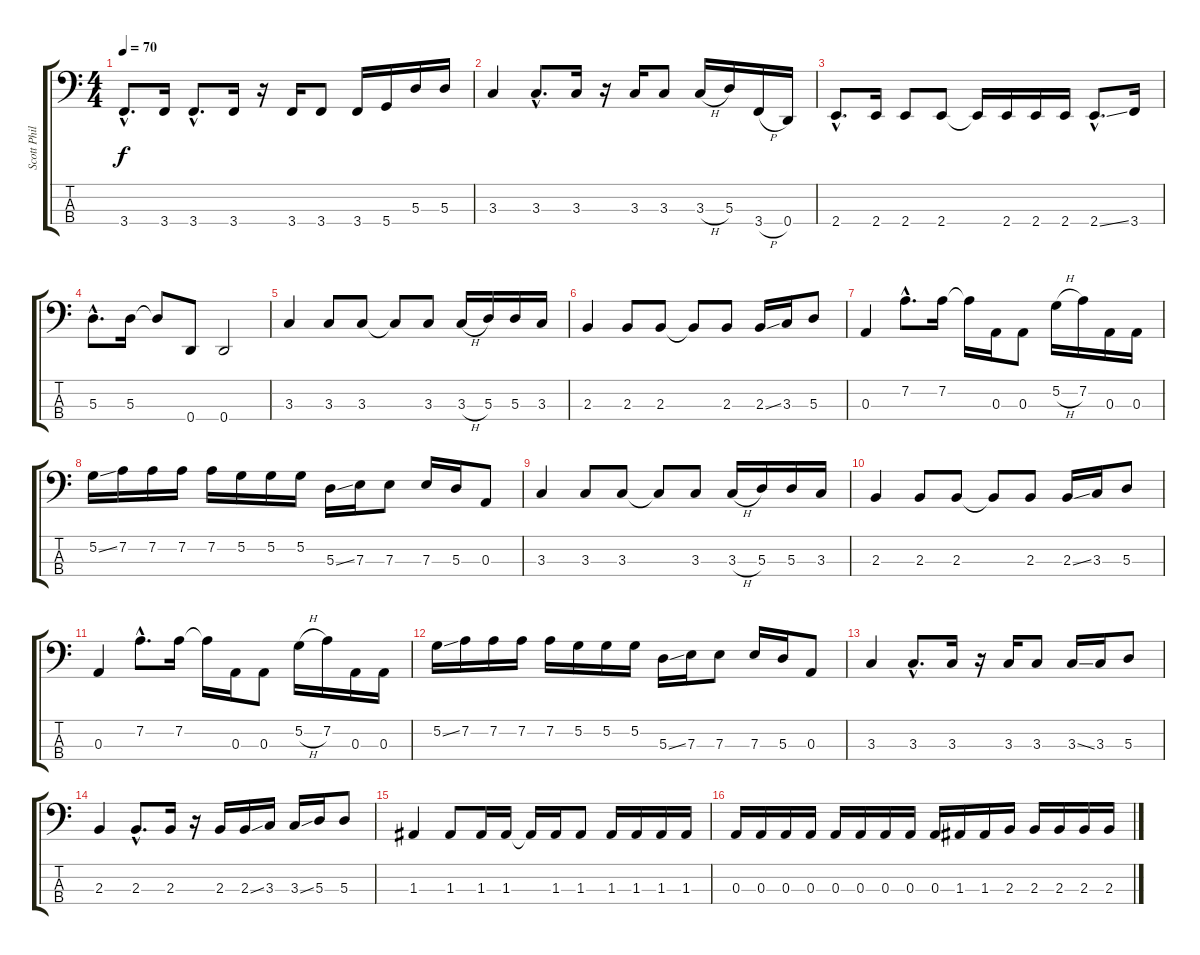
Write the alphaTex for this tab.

\track ("Scott Phillips" "Scott Phil") {instrument electricbassfinger}
\staff {score tabs}
\tuning (G2 D2 A1 D1) {hide}
\ts (4 4)
\tempo 70
\clef f4
\ks c
3.4{hac}.8{d dy f} 3.4.16 3.4{hac}.8{d} 3.4.16 r.16 3.4.16 3.4.8 3.4.16 5.4.16 5.3.16 5.3.16 |
3.3.4 3.3{hac}.8{d} 3.3.16 r.16 3.3.16 3.3.8 3.3{h}.16 5.3.16 3.4{h}.16 0.4.16 |
2.4{hac}.8{d} 2.4.16 2.4.8 2.4.8 2.4{t}.16 2.4.16 2.4.16 2.4.16 2.4{ss hac}.8{d} 3.4.16 |
5.3{hac}.8{d} 5.3.16 5.3{t}.8 0.4.8 0.4.2 |
3.3.4 3.3.8 3.3.8 3.3{t}.8 3.3.8 3.3{h}.16 5.3.16 5.3.16 3.3.16 |
2.3.4 2.3.8 2.3.8 2.3{t}.8 2.3.8 2.3{ss}.16 3.3.16 5.3.8 |
0.3.4 7.2{hac}.8{d} 7.2.16 7.2{t}.16 0.3.16 0.3.8 5.2{h}.16 7.2.16 0.3.16 0.3.16 |
5.2{ss}.16 7.2.16 7.2.16 7.2.16 7.2.16 5.2.16 5.2.16 5.2.16 5.3{ss}.16 7.3.16 7.3.8 7.3.16 5.3.16 0.3.8 |
3.3.4 3.3.8 3.3.8 3.3{t}.8 3.3.8 3.3{h}.16 5.3.16 5.3.16 3.3.16 |
2.3.4 2.3.8 2.3.8 2.3{t}.8 2.3.8 2.3{ss}.16 3.3.16 5.3.8 |
0.3.4 7.2{hac}.8{d} 7.2.16 7.2{t}.16 0.3.16 0.3.8 5.2{h}.16 7.2.16 0.3.16 0.3.16 |
5.2{ss}.16 7.2.16 7.2.16 7.2.16 7.2.16 5.2.16 5.2.16 5.2.16 5.3{ss}.16 7.3.16 7.3.8 7.3.16 5.3.16 0.3.8 |
3.3.4 3.3{hac}.8{d} 3.3.16 r.16 3.3.16 3.3.8 3.3{ss}.16 3.3.16 5.3.8 |
2.3.4 2.3{hac}.8{d} 2.3.16 r.16 2.3.16 2.3{ss}.16 3.3.16 3.3{ss}.16 5.3.16 5.3.8 |
1.3.4 1.3.8 1.3.16 1.3.16 1.3{t}.16 1.3.16 1.3.8 1.3.16 1.3.16 1.3.16 1.3.16 |
0.3.16 0.3.16 0.3.16 0.3.16 0.3.16 0.3.16 0.3.16 0.3.16 0.3.16 1.3.16 1.3.16 2.3.16 2.3.16 2.3.16 2.3.16 2.3.16
